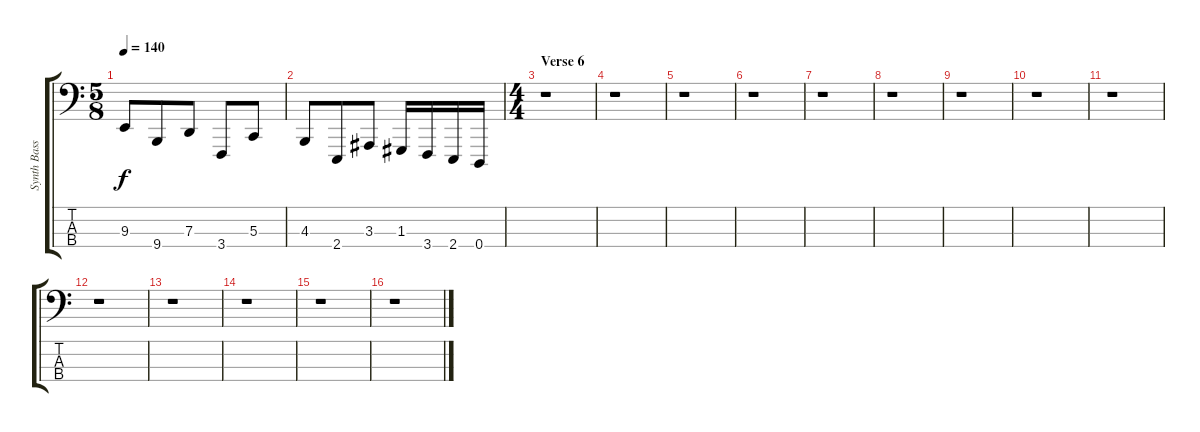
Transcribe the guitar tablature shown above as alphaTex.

\track ("Synth Bass" "Synth Bass") {instrument lead8bassandlead}
\staff {score tabs}
\tuning (F2 C2 G1 D1) {hide}
\ts (5 8)
\tempo 140
\clef f4
\ks c
9.3.8{dy f} 9.4.8 7.3.8 3.4.8 5.3.8 |
4.3.8 2.4.8 3.3.8 1.3.16 3.4.16 2.4.16 0.4.16 |
\ts (4 4)
\section ("" "Verse 6")
r.1 |
r.1 |
r.1 |
r.1 |
r.1 |
r.1 |
r.1 |
r.1 |
r.1 |
r.1 |
r.1 |
r.1 |
r.1 |
r.1
